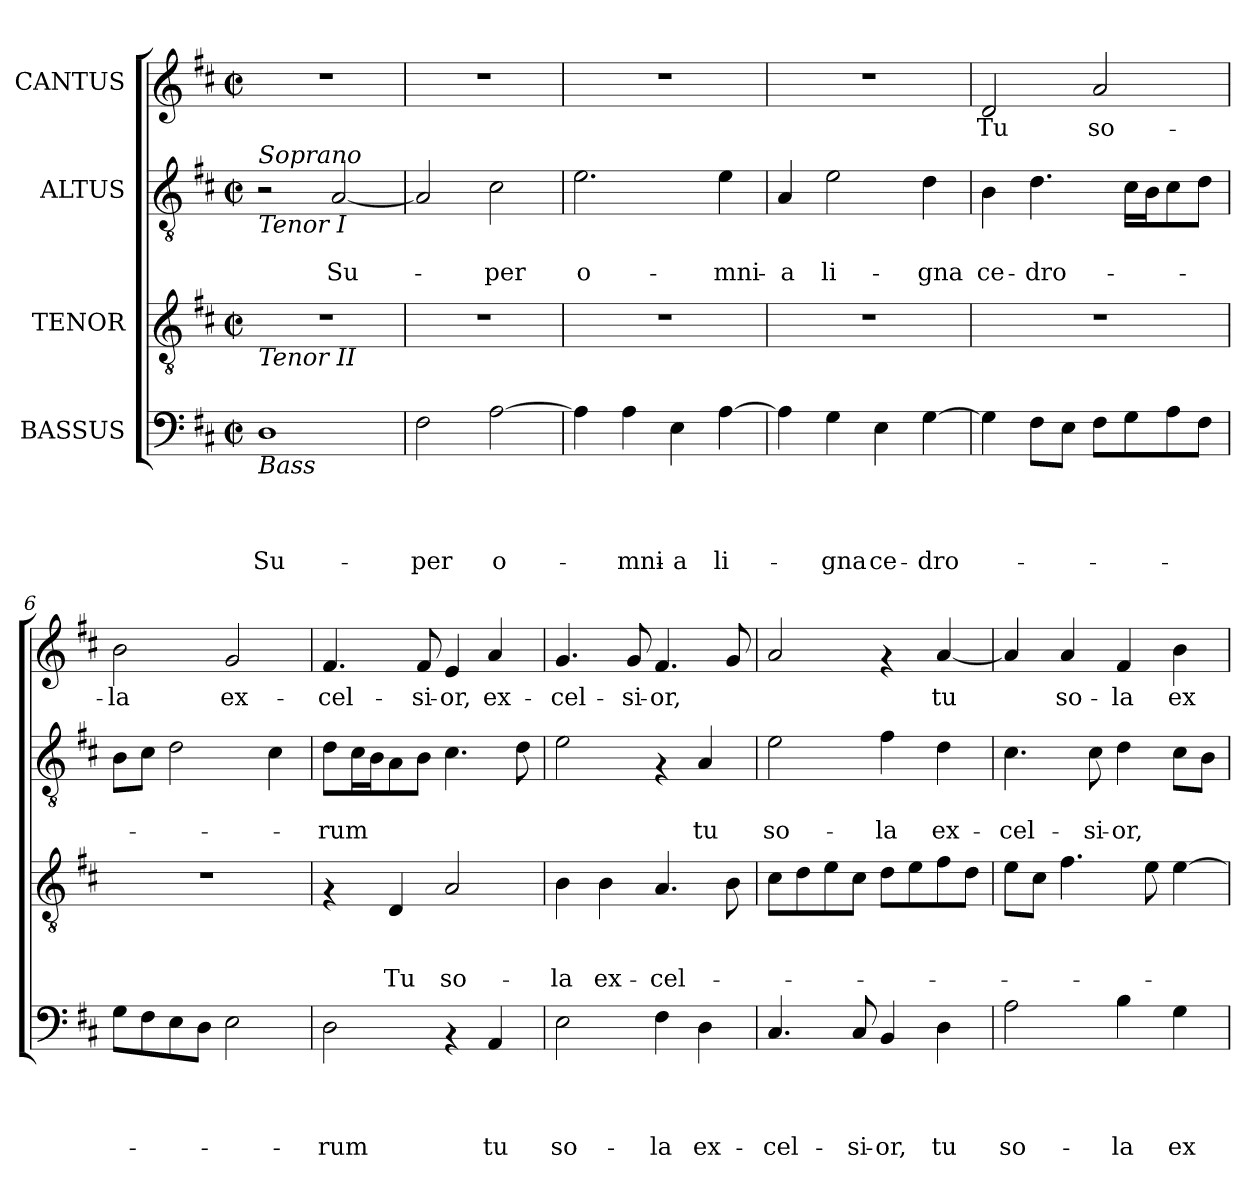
**kern	**text	**text	**text	**text	**kern	**text	**text	**text	**kern	**text	**text	**kern	**text
*part4	*part4	*part4	*part4	*part4	*part3	*part3	*part3	*part3	*part2	*part2	*part2	*part1	*part1
*staff4	*staff4	*staff4	*staff4	*staff4	*staff3	*staff3	*staff3	*staff3	*staff2	*staff2	*staff2	*staff1	*staff1
*I"BASSUS	*	*	*	*	*I"TENOR	*	*	*	*I"ALTUS	*	*	*I"CANTUS	*
*clefF4	*	*	*	*	*clefGv2	*	*	*	*clefGv2	*	*	*clefG2	*
*k[f#c#]	*	*	*	*	*k[f#c#]	*	*	*	*k[f#c#]	*	*	*k[f#c#]	*
*D:	*	*	*	*	*D:	*	*	*	*D:	*	*	*D:	*
*M2/2	*	*	*	*	*M2/2	*	*	*	*M2/2	*	*	*M2/2	*
*met(c|)	*	*	*	*	*met(c|)	*	*	*	*met(c|)	*	*	*met(c|)	*
=1	=1	=1	=1	=1	=1	=1	=1	=1	=1	=1	=1	=1	=1
!	!	!	!	!	!	!	!	!	!LO:TX:a:i:t=Soprano	!	!	!	!
!	!	!	!	!	!	!	!	!	!LO:TX:b:i:t=Tenor I	!	!	!	!
!	!	!	!	!	!LO:TX:b:i:t=Tenor II	!	!	!	!	!	!	!	!
!LO:TX:b:i:t=Bass	!	!	!	!	!	!	!	!	!	!	!	!	!
!	!	!	!	!LO:LY:b	!	!	!	!	!	!	!	!	!
1D	.	.	.	Su-	1r	.	.	.	2r	.	.	1r	.
!	!	!	!	!	!	!	!	!	!	!	!LO:LY:b	!	!
.	.	.	.	.	.	.	.	.	[<2A/	.	Su-	.	.
=2	=2	=2	=2	=2	=2	=2	=2	=2	=2	=2	=2	=2	=2
!	!	!	!	!LO:LY:b	!	!	!	!	!	!	!	!	!
2F#\	.	.	.	-per	1r	.	.	.	2A/]	.	.	1r	.
!	!	!	!	!LO:LY:b	!	!	!	!	!	!	!LO:LY:b	!	!
[>2A\	.	.	.	o-	.	.	.	.	2c#\	.	-per	.	.
=3	=3	=3	=3	=3	=3	=3	=3	=3	=3	=3	=3	=3	=3
!	!	!	!	!	!	!	!	!	!	!	!LO:LY:b	!	!
4A\]	.	.	.	.	1r	.	.	.	2.e\	.	o-	1r	.
!	!	!	!	!LO:LY:b	!	!	!	!	!	!	!	!	!
4A\	.	.	.	-mni-	.	.	.	.	.	.	.	.	.
!	!	!	!	!LO:LY:b	!	!	!	!	!	!	!	!	!
4E\	.	.	.	-a	.	.	.	.	.	.	.	.	.
!	!	!	!	!LO:LY:b	!	!	!	!	!	!	!LO:LY:b	!	!
[>4A\	.	.	.	li-	.	.	.	.	4e\	.	-mni-	.	.
=4	=4	=4	=4	=4	=4	=4	=4	=4	=4	=4	=4	=4	=4
!	!	!	!	!	!	!	!	!	!	!	!LO:LY:b	!	!
4A\]	.	.	.	.	1r	.	.	.	4A/	.	-a	1r	.
!	!	!	!	!LO:LY:b	!	!	!	!	!	!	!LO:LY:b	!	!
4G\	.	.	.	-gna	.	.	.	.	2e\	.	li-	.	.
!	!	!	!	!LO:LY:b	!	!	!	!	!	!	!	!	!
4E\	.	.	.	ce-	.	.	.	.	.	.	.	.	.
!	!	!	!	!LO:LY:b	!	!	!	!	!	!	!LO:LY:b	!	!
[>4G\	.	.	.	-dro-	.	.	.	.	4d\	.	-gna	.	.
=5	=5	=5	=5	=5	=5	=5	=5	=5	=5	=5	=5	=5	=5
!	!	!	!	!	!	!	!	!	!	!	!LO:LY:b	!	!LO:LY:b
4G\]	.	.	.	.	1r	.	.	.	4B\	.	ce-	2d/	Tu
!	!	!	!	!	!	!	!	!	!	!	!LO:LY:b	!	!
8F#\L	.	.	.	.	.	.	.	.	4.d\	.	-dro-	.	.
8E\J	.	.	.	.	.	.	.	.	.	.	.	.	.
!	!	!	!	!	!	!	!	!	!	!	!	!	!LO:LY:b
8F#\L	.	.	.	.	.	.	.	.	.	.	.	2a/	so-
8G\	.	.	.	.	.	.	.	.	16c#\LL	.	.	.	.
.	.	.	.	.	.	.	.	.	16B\J	.	.	.	.
8A\	.	.	.	.	.	.	.	.	8c#\	.	.	.	.
8F#\J	.	.	.	.	.	.	.	.	8d\J	.	.	.	.
=6	=6	=6	=6	=6	=6	=6	=6	=6	=6	=6	=6	=6	=6
!	!	!	!	!	!	!	!	!	!	!	!	!	!LO:LY:b
8G\L	.	.	.	.	1r	.	.	.	8B\L	.	.	2b\	-la
8F#\	.	.	.	.	.	.	.	.	8c#\J	.	.	.	.
8E\	.	.	.	.	.	.	.	.	2d\	.	.	.	.
8D\J	.	.	.	.	.	.	.	.	.	.	.	.	.
!	!	!	!	!	!	!	!	!	!	!	!	!	!LO:LY:b
2E\	.	.	.	.	.	.	.	.	.	.	.	2g/	ex-
.	.	.	.	.	.	.	.	.	4c#\	.	.	.	.
!!LO:LB:g=z
=7	=7	=7	=7	=7	=7	=7	=7	=7	=7	=7	=7	=7	=7
!	!	!	!	!LO:LY:b	!	!	!	!	!	!	!LO:LY:b	!	!LO:LY:b
2D\	.	.	.	-rum	4rF	.	.	.	8d\L	.	-rum	4.f#/	-cel-
.	.	.	.	.	.	.	.	.	16c#\L	.	.	.	.
.	.	.	.	.	.	.	.	.	16B\J	.	.	.	.
!	!	!	!	!	!	!	!	!LO:LY:b	!	!	!	!	!
.	.	.	.	.	4D/	.	.	Tu	8A\	.	.	.	.
!	!	!	!	!	!	!	!	!	!	!	!	!	!LO:LY:b
.	.	.	.	.	.	.	.	.	8B\J	.	.	8f#/	-si-
!	!	!	!	!	!	!	!	!LO:LY:b	!	!	!	!	!LO:LY:b
4rAA	.	.	.	.	2A/	.	.	so-	4.c#\	.	.	4e/	-or,
!	!	!	!	!LO:LY:b	!	!	!	!	!	!	!	!	!LO:LY:b
4AA/	.	.	.	tu	.	.	.	.	.	.	.	4a/	ex-
.	.	.	.	.	.	.	.	.	8d\	.	.	.	.
=8	=8	=8	=8	=8	=8	=8	=8	=8	=8	=8	=8	=8	=8
!	!	!	!	!LO:LY:b	!	!	!	!LO:LY:b	!	!	!	!	!LO:LY:b
2E\	.	.	.	so-	4B\	.	.	-la	2e\	.	.	4.g/	-cel-
!	!	!	!	!	!	!	!	!LO:LY:b	!	!	!	!	!
.	.	.	.	.	4B\	.	.	ex-	.	.	.	.	.
!	!	!	!	!	!	!	!	!	!	!	!	!	!LO:LY:b
.	.	.	.	.	.	.	.	.	.	.	.	8g/	-si-
!	!	!	!	!LO:LY:b	!	!	!	!LO:LY:b	!	!	!	!	!LO:LY:b
4F#\	.	.	.	-la	4.A/	.	.	-cel-	4rF	.	.	4.f#/	-or,
!	!	!	!	!LO:LY:b	!	!	!	!	!	!	!LO:LY:b	!	!
4D\	.	.	.	ex-	.	.	.	.	4A/	.	tu	.	.
.	.	.	.	.	8B\	.	.	.	.	.	.	8g/	.
=9	=9	=9	=9	=9	=9	=9	=9	=9	=9	=9	=9	=9	=9
!	!	!	!	!LO:LY:b	!	!	!	!	!	!	!LO:LY:b	!	!
4.C#/	.	.	.	-cel-	8c#\L	.	.	.	2e\	.	so-	2a/	.
.	.	.	.	.	8d\	.	.	.	.	.	.	.	.
.	.	.	.	.	8e\	.	.	.	.	.	.	.	.
!	!	!	!	!LO:LY:b	!	!	!	!	!	!	!	!	!
8C#/	.	.	.	-si-	8c#\J	.	.	.	.	.	.	.	.
!	!	!	!	!LO:LY:b	!	!	!	!	!	!	!LO:LY:b	!	!
4BB/	.	.	.	-or,	8d\L	.	.	.	4f#\	.	-la	4rf	.
.	.	.	.	.	8e\	.	.	.	.	.	.	.	.
!	!	!	!	!LO:LY:b	!	!	!	!	!	!	!LO:LY:b	!	!LO:LY:b
4D\	.	.	.	tu	8f#\	.	.	.	4d\	.	ex-	[<4a/	tu
.	.	.	.	.	8d\J	.	.	.	.	.	.	.	.
=10	=10	=10	=10	=10	=10	=10	=10	=10	=10	=10	=10	=10	=10
!	!	!	!	!LO:LY:b	!	!	!	!	!	!	!LO:LY:b	!	!
2A\	.	.	.	so-	8e\L	.	.	.	4.c#\	.	-cel-	4a/]	.
.	.	.	.	.	8c#\J	.	.	.	.	.	.	.	.
!	!	!	!	!	!	!	!	!	!	!	!	!	!LO:LY:b
.	.	.	.	.	4.f#\	.	.	.	.	.	.	4a/	so-
!	!	!	!	!	!	!	!	!	!	!	!LO:LY:b	!	!
.	.	.	.	.	.	.	.	.	8c#\	.	-si-	.	.
!	!	!	!	!LO:LY:b	!	!	!	!	!	!	!LO:LY:b	!	!LO:LY:b
4B\	.	.	.	-la	.	.	.	.	4d\	.	-or,	4f#/	-la
.	.	.	.	.	8e\	.	.	.	.	.	.	.	.
!	!	!	!	!LO:LY:b	!	!	!	!	!	!	!	!	!LO:LY:b
4G\	.	.	.	ex-	[>4e\	.	.	.	8c#\L	.	.	4b\	ex-
.	.	.	.	.	.	.	.	.	8B\J	.	.	.	.
=	=	=	=	=	=	=	=	=	=	=	=	=	=
*-	*-	*-	*-	*-	*-	*-	*-	*-	*-	*-	*-	*-	*-
